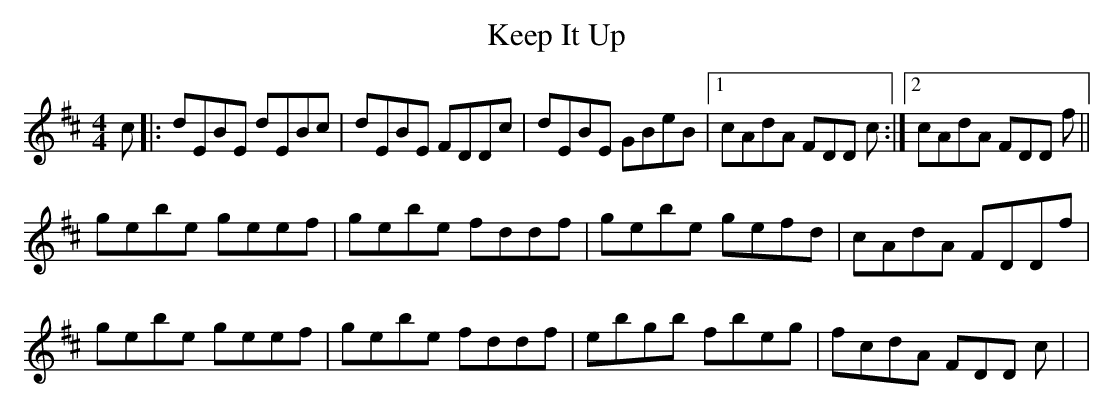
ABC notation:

X:1
T:Keep It Up
M:4/4
L:1/8
K:EDor
c|: dEBE dEBc | dEBE FDDc| dEBE GBeB |1 cAdA FDD c:|2 cAdA FDD f||
gebe geef | gebe fddf | gebe gefd | cAdA FDDf |
gebe geef | gebe fddf | ebgb fbeg | fcdA FDD c |>|
